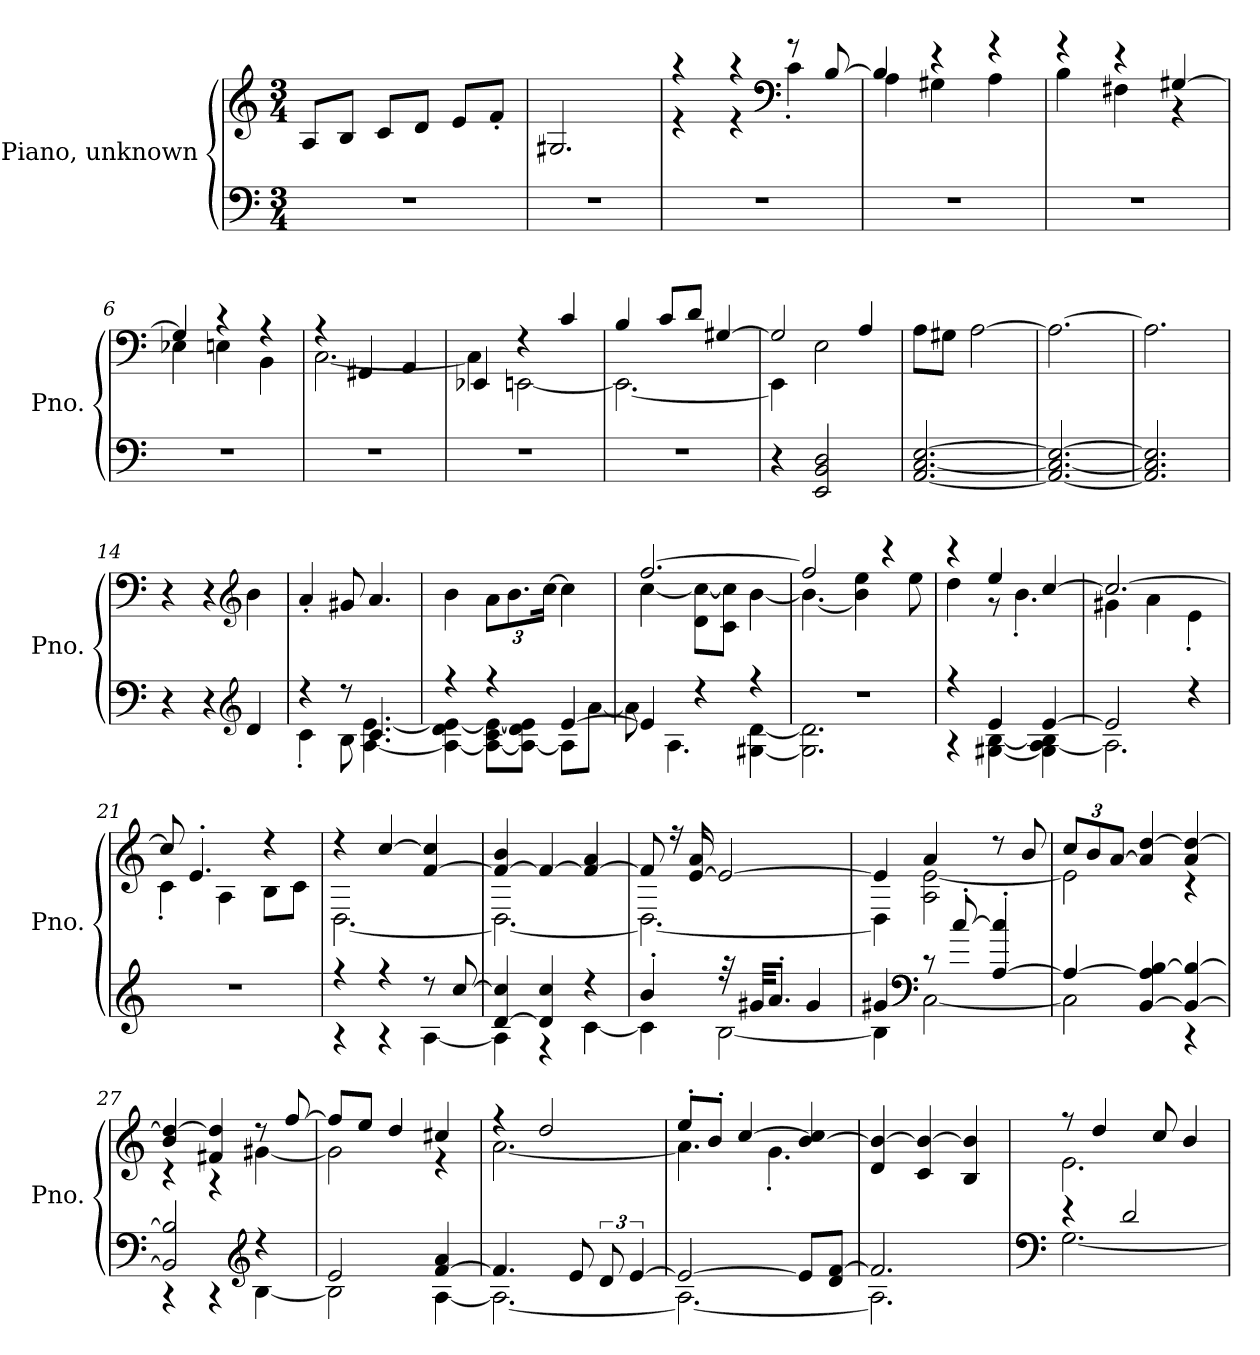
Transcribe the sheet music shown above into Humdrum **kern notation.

**kern	**kern
*part1	*part1
*staff2	*staff1
*I"Piano, unknown	*
*I'Pno.	*
*clefF4	*clefG2
*k[]	*k[]
*M3/4	*M3/4
*MM170	*MM170
=1	=1
2.r	8A/L
.	8B/J
.	8c/L
.	8d/J
.	8e/L
.	8f'/J
=2	=2
2.r	2.G#X/
=3	=3
*	*^
2.r	4r	4r
.	4r	4r
*	*clefF4	*
.	8r	4c'\
.	[8B/	.
=4	=4	=4
2.r	4B/]	4A\
.	4r	4G#X\
.	4r	4A\
=5	=5	=5
2.r	4r	4B\
.	4r	4F#X\
.	[4G#X/	4r
=6	=6	=6
2.r	4G#/]	4E-X\
.	4r	4En\
.	4r	4BB\
=7	=7	=7
2.r	4r	[2.C\
.	4GG#X/	.
.	4AA/	.
!!LO:LB:g=z	!!
=8	=8	=8
2.r	4EE-X/	4C\]
.	4r	[2EEn\
.	4c/	.
=9	=9	=9
2.r	4B/	2.EE\_
.	8c/L	.
.	8d/J	.
.	[4G#X/	.
=10	=10	=10
4r	2G#/]	4EE\]
2EE/ 2BB/ 2D/	.	2E\
.	4A/	.
*	*v	*v
=11	=11
[2.AA/ [2.C/ [2.E/	8A\L
.	8G#X\J
.	[2A\
=12	=12
2.AA/_ 2.C/_ 2.E/_	2.A\_
=13	=13
2.AA/] 2.C/] 2.E/]	2.A\]
=14	=14
4r	4r
4r	4r
*clefG2	*clefG2
4d/	4b\
=15	=15
*^	*
4r	4c'\	4a'/
8r	8B\	8g#X/
4.c/	[4.A\ [4.e\	4.a/
!!LO:LB:g=z
=16	=16	=16
4r	4A\_ 4d\ 4e\_	4b\
*	*	*Xbrackettup
4r	8A\_ 8c\ 8e\_L	12a\L
.	.	12.b\
.	8A\_ 8d\ 8e\]J	.
.	.	[24cc\Jk
[4e/	8A\L]	4cc\]
.	[8a\J	.
=17	=17	=17
*	*	*^
4e/]	8a\]	[2.ff/	[4cc\
.	4.A\	.	.
4r	.	.	8d\ 8cc\_L
.	.	.	8c\ 8cc\]J
4r	[4G#X\ [4d\	.	[4b\
=18	=18	=18	=18
2.r	2.G#\] 2.d\]	2ff/]	4.b\_
.	.	.	4b\] 4ee\
.	.	4r	.
.	.	.	8ee\
=19	=19	=19	=19
4r	4r	4r	4dd\
4e/	[4G#X\ [4B\	4ee/	8r
.	.	.	4.b'\
[4e/	4G#\] [4A\ 4B\]	[4cc/	.
=20	=20	=20	=20
2e/]	2.A\]	2.cc/_	4g#X\
.	.	.	4a\
4r	.	.	4e'\
*v	*v	*	*
=21	=21	=21
2.r	8cc/]	4c'\
.	4.e'/	.
.	.	4A\
.	4r	8B\L
.	.	8c\J
!!LO:LB:g=z	!!
=22	=22	=22
*^	*	*
4r	4r	4r	[2.D\
4r	4r	[4cc/	.
8r	[4A\	[4f/ 4cc/]	.
[8cc/	.	.	.
=23	=23	=23	=23
[4d/ 4cc/]	4A\]	4f/_ 4b/	2.D\_
4d/] 4cc/	4r	4f/_	.
4r	[4c\	4f/_ 4a/	.
=24	=24	=24	=24
4b'/	4c\]	8f/]	2.D\_
.	.	16r	.
.	.	[16e/ 16a/	.
32r	[2B\	2e/_	.
32g#X/KKL	.	.	.
8.a'/J	.	.	.
4g#/	.	.	.
=25	=25	=25	=25
4g#X/	4B\]	4e/]	4D\]
*clefF4	*	*	*
8r	[2C\	4a/	2A\ [2e\
[8cc'/	.	.	.
[4A/' 4cc/]'	.	8r	.
.	.	8b/	.
=26	=26	=26	=26
4A/_	2C\]	12cc/L	2e\]
.	.	12b/	.
.	.	[12a/J	.
[4BB/ 4A/] [4B/	.	4a/] [4dd/	.
4BB/_ 4B/_	4r	4a/ 4dd/_	4r
!!LO:LB:g=z	!!
=27	=27	=27	=27
2BB/] 2B/]	4r	4b/ 4dd/_	4r
.	4r	4f#X/ 4dd/]	4r
*clefG2	*	*	*
4r	[4B\	8r	[4g#X\
.	.	[8ff/	.
=28	=28	=28	=28
2e/	2B\]	8ff/L]	2g#\]
.	.	8ee/J	.
.	.	4dd/	.
[4f/ 4a/	[4A\	4cc#X/	4r
=29	=29	=29	=29
4.f/]	2.A\_	4r	[2.a\
.	.	2dd/	.
8e/	.	.	.
12d/	.	.	.
[6e/	.	.	.
=30	=30	=30	=30
2e/_	2.A\_	8ee'/L	4.a\]
.	.	8b'/J	.
.	.	[4cc/	.
.	.	.	4.g'\
8e/L]	.	[4b/ 4cc/]	.
8d/ [8f/J	.	.	.
*	*	*v	*v
=31	=31	=31
2.f/]	2.A\]	4d/ 4b/_
.	.	4c/ 4b/_
.	.	4B/ 4b/]
=32	=32	=32
*clefF4	*	*
*	*	*^
4r	[2.G\	8r	2.e\
.	.	4dd/	.
2d/	.	.	.
.	.	8cc/	.
.	.	4b/	.
*v	*v	*	*
*	*v	*v
=	=
*-	*-
